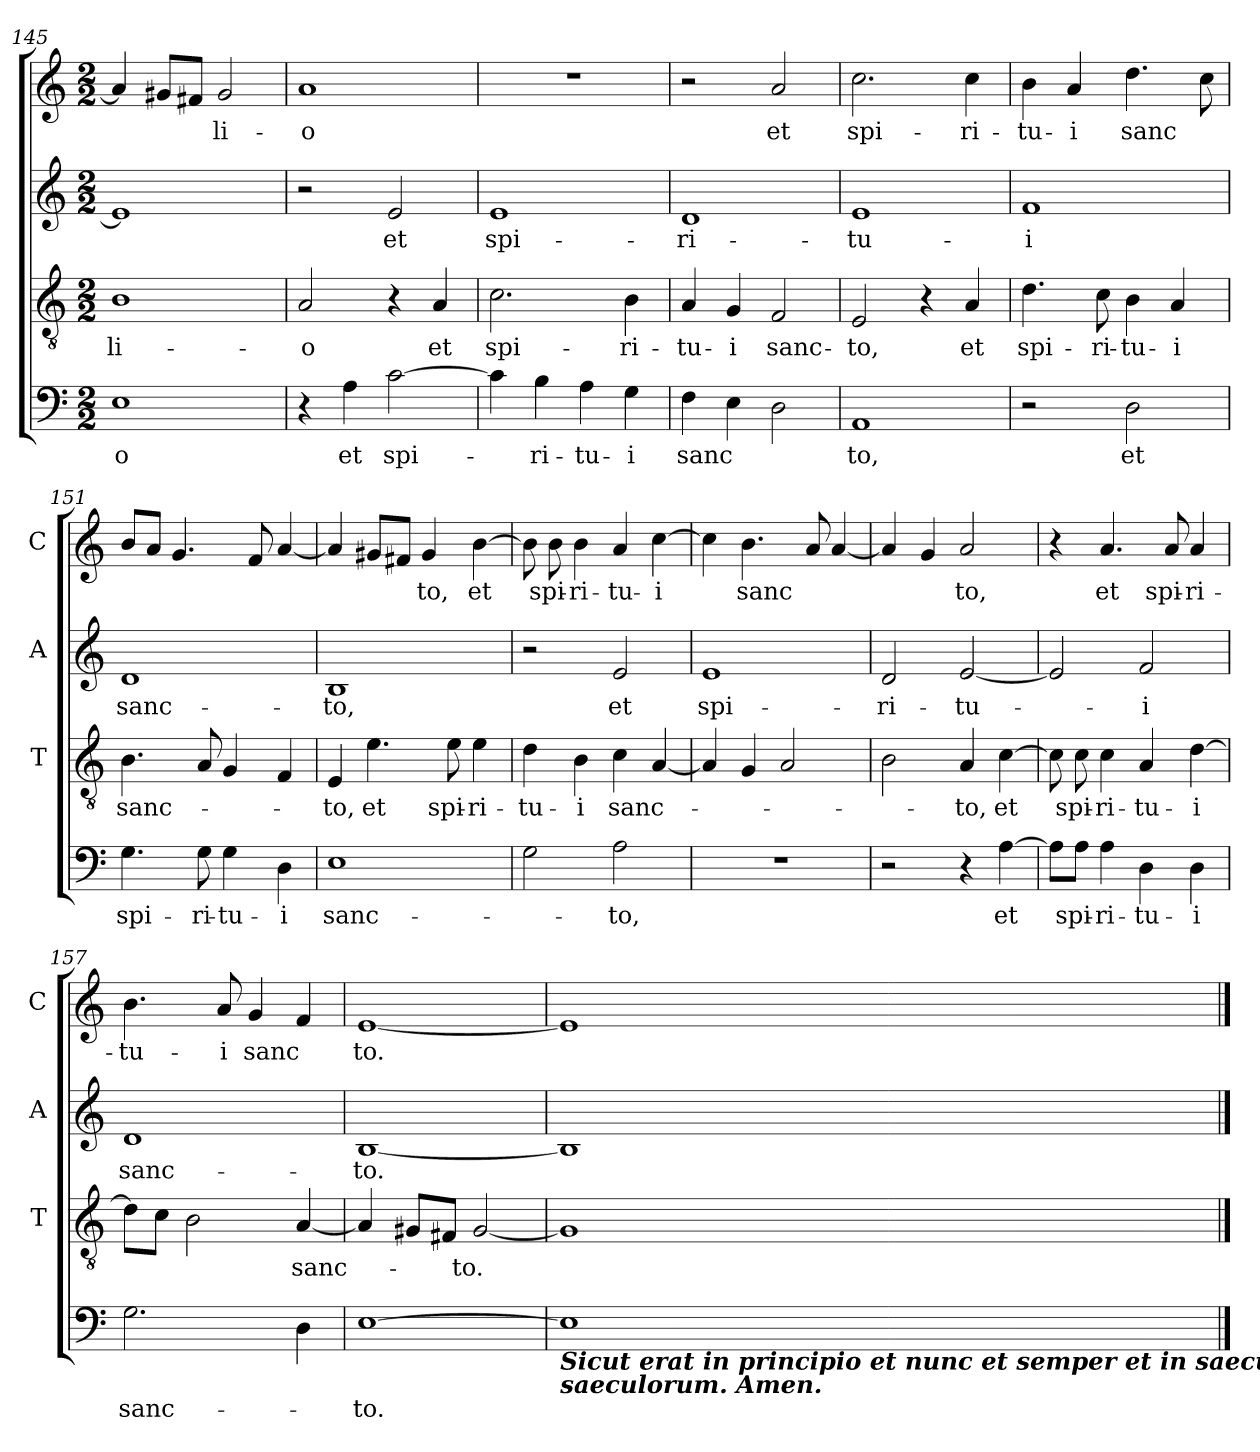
**kern	**text	**kern	**text	**kern	**text	**kern	**text
*part4	*part4	*part3	*part3	*part2	*part2	*part1	*part1
*staff4	*staff4	*staff3	*staff3	*staff2	*staff2	*staff1	*staff1
*	*	*I'T	*	*I'A	*	*I'C	*
*clefF4	*	*clefGv2	*	*clefG2	*	*clefG2	*
*k[]	*	*k[]	*	*k[]	*	*k[]	*
*C:	*	*C:	*	*C:	*	*C:	*
*M2/2	*	*M2/2	*	*M2/2	*	*M2/2	*
=145	=145	=145	=145	=145	=145	=145	=145
!	!LO:LY:b	!	!LO:LY:b	!	!	!	!
1E	-o	1B	li-	1e]	.	4a/]	.
.	.	.	.	.	.	8g#/L	.
.	.	.	.	.	.	8f#/J	.
!	!	!	!	!	!	!	!LO:LY:b
.	.	.	.	.	.	2g#/	-li-
=146	=146	=146	=146	=146	=146	=146	=146
!	!	!	!LO:LY:b	!	!	!	!LO:LY:b
4r	.	2A/	-o	2r	.	1a	-o
!	!LO:LY:b	!	!	!	!	!	!
4A\	et	.	.	.	.	.	.
!	!LO:LY:b	!	!	!	!LO:LY:b	!	!
[2c\	spi-	4r	.	2e/	et	.	.
!	!	!	!LO:LY:b	!	!	!	!
.	.	4A/	et	.	.	.	.
=147	=147	=147	=147	=147	=147	=147	=147
!	!	!	!LO:LY:b	!	!LO:LY:b	!	!
4c\]	.	2.c\	spi-	1e	spi-	1r	.
!	!LO:LY:b	!	!	!	!	!	!
4B\	-ri-	.	.	.	.	.	.
!	!LO:LY:b	!	!	!	!	!	!
4A\	-tu-	.	.	.	.	.	.
!	!LO:LY:b	!	!LO:LY:b	!	!	!	!
4G\	-i	4B\	-ri-	.	.	.	.
=148	=148	=148	=148	=148	=148	=148	=148
!	!LO:LY:b	!	!LO:LY:b	!	!LO:LY:b	!	!
4F\	sanc	4A/	-tu-	1d	-ri-	2r	.
!	!	!	!LO:LY:b	!	!	!	!
4E\	.	4G/	-i	.	.	.	.
!	!	!	!LO:LY:b	!	!	!	!LO:LY:b
2D\	.	2F/	sanc-	.	.	2a/	et
!!LO:LB:g=z
=149	=149	=149	=149	=149	=149	=149	=149
!	!LO:LY:b	!	!LO:LY:b	!	!LO:LY:b	!	!LO:LY:b
1AA	­to,	2E/	-­to,	1e	-­tu-	2.cc\	spi-
.	.	4r	.	.	.	.	.
!	!	!	!LO:LY:b	!	!	!	!LO:LY:b
.	.	4A/	et	.	.	4cc\	-ri-
=150	=150	=150	=150	=150	=150	=150	=150
!	!	!	!LO:LY:b	!	!LO:LY:b	!	!LO:LY:b
2r	.	4.d\	spi-	1f	-i	4b\	-tu-
!	!	!	!	!	!	!	!LO:LY:b
.	.	.	.	.	.	4a/	-i
!	!	!	!LO:LY:b	!	!	!	!
.	.	8c\	-ri-	.	.	.	.
!	!LO:LY:b	!	!LO:LY:b	!	!	!	!LO:LY:b
2D\	et	4B\	-tu-	.	.	4.dd\	sanc
!	!	!	!LO:LY:b	!	!	!	!
.	.	4A/	-i	.	.	.	.
.	.	.	.	.	.	8cc\	.
=151	=151	=151	=151	=151	=151	=151	=151
!	!LO:LY:b	!	!LO:LY:b	!	!LO:LY:b	!	!
4.G\	spi-	4.B\	sanc-	1d	sanc-	8b/L	.
.	.	.	.	.	.	8a/J	.
.	.	.	.	.	.	4.g/	.
!	!LO:LY:b	!	!	!	!	!	!
8G\	-ri-	8A/	.	.	.	.	.
!	!LO:LY:b	!	!	!	!	!	!
4G\	-tu-	4G/	.	.	.	.	.
.	.	.	.	.	.	8f/	.
!	!LO:LY:b	!	!	!	!	!	!
4D\	-i	4F/	.	.	.	[4a/	.
=152	=152	=152	=152	=152	=152	=152	=152
!	!LO:LY:b	!	!LO:LY:b	!	!LO:LY:b	!	!
1E	sanc-	4E/	-to,	1B	-to,	4a/]	.
!	!	!	!LO:LY:b	!	!	!	!
.	.	4.e\	et	.	.	8g#/L	.
.	.	.	.	.	.	8f#/J	.
!	!	!	!	!	!	!	!LO:LY:b
.	.	.	.	.	.	4g#/	to,
!	!	!	!LO:LY:b	!	!	!	!
.	.	8e\	spi-	.	.	.	.
!	!	!	!LO:LY:b	!	!	!	!LO:LY:b
.	.	4e\	-ri-	.	.	[4b\	et
=153	=153	=153	=153	=153	=153	=153	=153
!	!	!	!LO:LY:b	!	!	!	!
2G\	.	4d\	-tu-	2r	.	8b\]	.
!	!	!	!	!	!	!	!LO:LY:b
.	.	.	.	.	.	8b\	spi-
!	!	!	!LO:LY:b	!	!	!	!LO:LY:b
.	.	4B\	-i	.	.	4b\	-ri-
!	!LO:LY:b	!	!LO:LY:b	!	!LO:LY:b	!	!LO:LY:b
2A\	-to,	4c\	sanc-	2e/	et	4a/	-tu-
!	!	!	!	!	!	!	!LO:LY:b
.	.	[4A/	.	.	.	[4cc\	-i
!!LO:LB:g=z
=154	=154	=154	=154	=154	=154	=154	=154
!	!	!	!	!	!LO:LY:b	!	!
1r	.	4A/]	.	1e	spi-	4cc\]	.
!	!	!	!	!	!	!	!LO:LY:b
.	.	4G/	.	.	.	4.b\	sanc
.	.	2A/	.	.	.	.	.
.	.	.	.	.	.	8a/	.
.	.	.	.	.	.	[4a/	.
=155	=155	=155	=155	=155	=155	=155	=155
!	!	!	!	!	!LO:LY:b	!	!
2r	.	2B\	.	2d/	-ri-	4a/]	.
.	.	.	.	.	.	4g/	.
!	!	!	!LO:LY:b	!	!LO:LY:b	!	!LO:LY:b
4r	.	4A/	-to,	[2e/	-tu-	2a/	to,
!	!LO:LY:b	!	!LO:LY:b	!	!	!	!
[4A\	et	[4c\	et	.	.	.	.
=156	=156	=156	=156	=156	=156	=156	=156
8A\L]	.	8c\]	.	2e/]	.	4r	.
!	!LO:LY:b	!	!LO:LY:b	!	!	!	!
8A\J	spi-	8c\	spi-	.	.	.	.
!	!LO:LY:b	!	!LO:LY:b	!	!	!	!LO:LY:b
4A\	-ri-	4c\	-ri-	.	.	4.a/	et
!	!LO:LY:b	!	!LO:LY:b	!	!LO:LY:b	!	!
4D\	-tu-	4A/	-tu-	2f/	-i	.	.
!	!	!	!	!	!	!	!LO:LY:b
.	.	.	.	.	.	8a/	spi-
!	!LO:LY:b	!	!LO:LY:b	!	!	!	!LO:LY:b
4D\	-i	[4d\	-i	.	.	4a/	-ri-
=157	=157	=157	=157	=157	=157	=157	=157
!	!LO:LY:b	!	!	!	!LO:LY:b	!	!LO:LY:b
2.G\	sanc-	8d\L]	.	1d	sanc-	4.b\	-tu-
.	.	8c\J	.	.	.	.	.
.	.	2B\	.	.	.	.	.
!	!	!	!	!	!	!	!LO:LY:b
.	.	.	.	.	.	8a/	-i
!	!	!	!	!	!	!	!LO:LY:b
.	.	.	.	.	.	4g/	sanc
!	!	!	!LO:LY:b	!	!	!	!
4D\	.	[4A/	sanc-	.	.	4f/	.
=158	=158	=158	=158	=158	=158	=158	=158
!	!LO:LY:b	!	!	!	!LO:LY:b	!	!LO:LY:b
[1E	-to.	4A/]	.	[1B	-to.	[1e	to.
.	.	8G#/L	.	.	.	.	.
.	.	8F#/J	.	.	.	.	.
!	!	!	!LO:LY:b	!	!	!	!
.	.	[2G#/	-to.	.	.	.	.
=159	=159	=159	=159	=159	=159	=159	=159
!LO:TX:b:Bi:t=Sicut erat in principio et nunc et semper et in saecula \nsaeculorum. Amen.	!	!	!	!	!	!	!
1E]	.	1G#]	.	1B]	.	1e]	.
==	==	==	==	==	==	==	==
*-	*-	*-	*-	*-	*-	*-	*-
